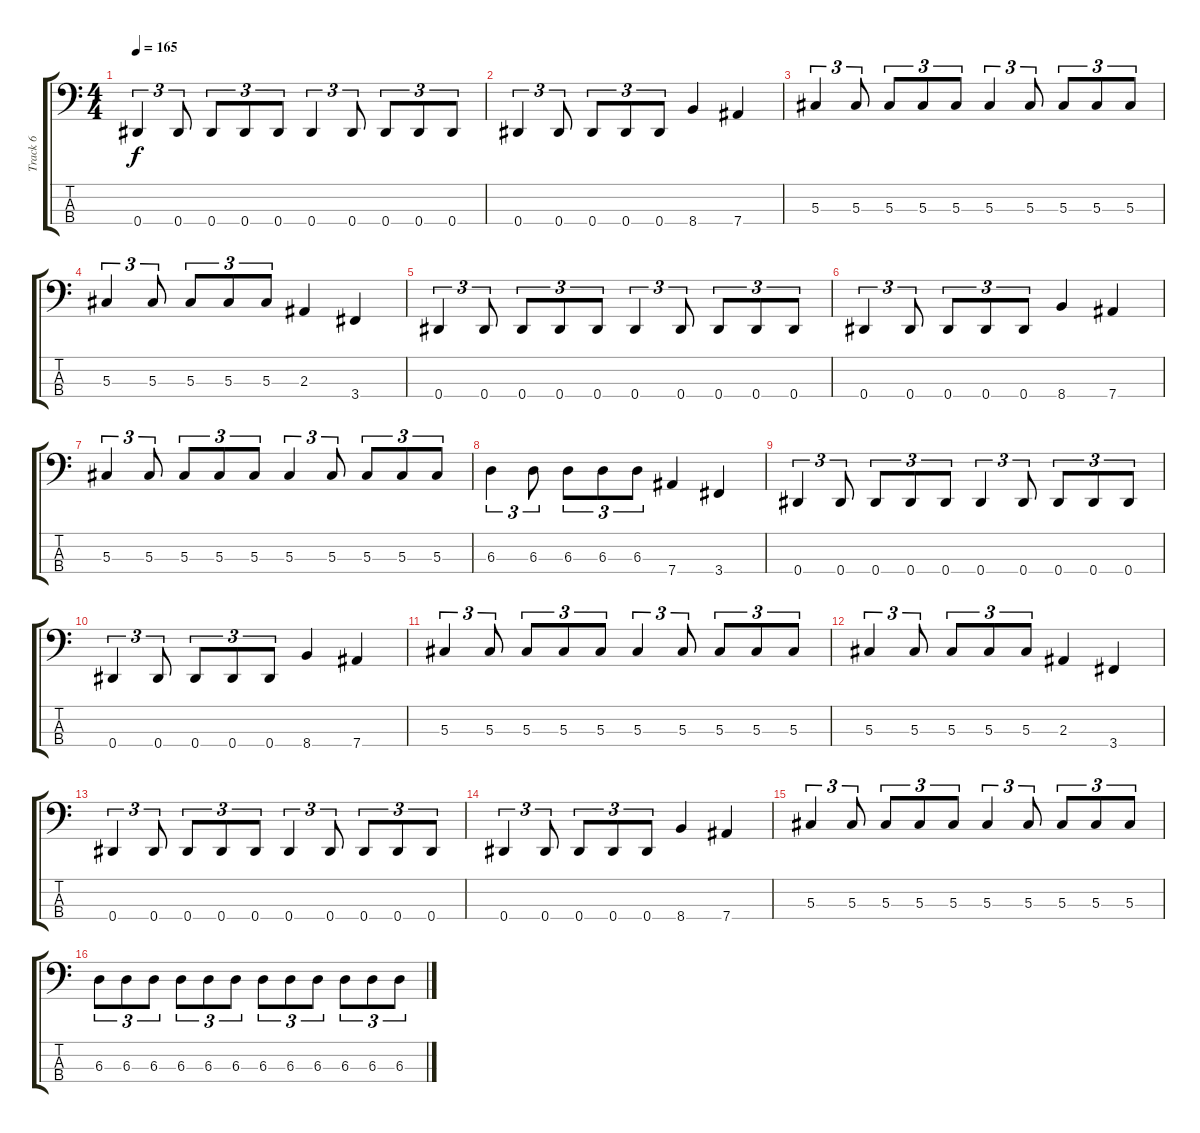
\track ("Track 6" "Track 6") {instrument electricbassfinger}
\staff {score tabs}
\tuning (Gb2 Db2 Ab1 Eb1) {hide}
\ts (4 4)
\tempo 165
\clef f4
\ks c
0.4.4{tu (3 2) dy f} 0.4.8{tu (3 2)} 0.4.8{tu (3 2)} 0.4.8{tu (3 2)} 0.4.8{tu (3 2)} 0.4.4{tu (3 2)} 0.4.8{tu (3 2)} 0.4.8{tu (3 2)} 0.4.8{tu (3 2)} 0.4.8{tu (3 2)} |
0.4.4{tu (3 2)} 0.4.8{tu (3 2)} 0.4.8{tu (3 2)} 0.4.8{tu (3 2)} 0.4.8{tu (3 2)} 8.4.4 7.4.4 |
5.3.4{tu (3 2)} 5.3.8{tu (3 2)} 5.3.8{tu (3 2)} 5.3.8{tu (3 2)} 5.3.8{tu (3 2)} 5.3.4{tu (3 2)} 5.3.8{tu (3 2)} 5.3.8{tu (3 2)} 5.3.8{tu (3 2)} 5.3.8{tu (3 2)} |
5.3.4{tu (3 2)} 5.3.8{tu (3 2)} 5.3.8{tu (3 2)} 5.3.8{tu (3 2)} 5.3.8{tu (3 2)} 2.3.4 3.4.4 |
0.4.4{tu (3 2)} 0.4.8{tu (3 2)} 0.4.8{tu (3 2)} 0.4.8{tu (3 2)} 0.4.8{tu (3 2)} 0.4.4{tu (3 2)} 0.4.8{tu (3 2)} 0.4.8{tu (3 2)} 0.4.8{tu (3 2)} 0.4.8{tu (3 2)} |
0.4.4{tu (3 2)} 0.4.8{tu (3 2)} 0.4.8{tu (3 2)} 0.4.8{tu (3 2)} 0.4.8{tu (3 2)} 8.4.4 7.4.4 |
5.3.4{tu (3 2)} 5.3.8{tu (3 2)} 5.3.8{tu (3 2)} 5.3.8{tu (3 2)} 5.3.8{tu (3 2)} 5.3.4{tu (3 2)} 5.3.8{tu (3 2)} 5.3.8{tu (3 2)} 5.3.8{tu (3 2)} 5.3.8{tu (3 2)} |
6.3.4{tu (3 2)} 6.3.8{tu (3 2)} 6.3.8{tu (3 2)} 6.3.8{tu (3 2)} 6.3.8{tu (3 2)} 7.4.4 3.4.4 |
0.4.4{tu (3 2)} 0.4.8{tu (3 2)} 0.4.8{tu (3 2)} 0.4.8{tu (3 2)} 0.4.8{tu (3 2)} 0.4.4{tu (3 2)} 0.4.8{tu (3 2)} 0.4.8{tu (3 2)} 0.4.8{tu (3 2)} 0.4.8{tu (3 2)} |
0.4.4{tu (3 2)} 0.4.8{tu (3 2)} 0.4.8{tu (3 2)} 0.4.8{tu (3 2)} 0.4.8{tu (3 2)} 8.4.4 7.4.4 |
5.3.4{tu (3 2)} 5.3.8{tu (3 2)} 5.3.8{tu (3 2)} 5.3.8{tu (3 2)} 5.3.8{tu (3 2)} 5.3.4{tu (3 2)} 5.3.8{tu (3 2)} 5.3.8{tu (3 2)} 5.3.8{tu (3 2)} 5.3.8{tu (3 2)} |
5.3.4{tu (3 2)} 5.3.8{tu (3 2)} 5.3.8{tu (3 2)} 5.3.8{tu (3 2)} 5.3.8{tu (3 2)} 2.3.4 3.4.4 |
0.4.4{tu (3 2)} 0.4.8{tu (3 2)} 0.4.8{tu (3 2)} 0.4.8{tu (3 2)} 0.4.8{tu (3 2)} 0.4.4{tu (3 2)} 0.4.8{tu (3 2)} 0.4.8{tu (3 2)} 0.4.8{tu (3 2)} 0.4.8{tu (3 2)} |
0.4.4{tu (3 2)} 0.4.8{tu (3 2)} 0.4.8{tu (3 2)} 0.4.8{tu (3 2)} 0.4.8{tu (3 2)} 8.4.4 7.4.4 |
5.3.4{tu (3 2)} 5.3.8{tu (3 2)} 5.3.8{tu (3 2)} 5.3.8{tu (3 2)} 5.3.8{tu (3 2)} 5.3.4{tu (3 2)} 5.3.8{tu (3 2)} 5.3.8{tu (3 2)} 5.3.8{tu (3 2)} 5.3.8{tu (3 2)} |
6.3.8{tu (3 2)} 6.3.8{tu (3 2)} 6.3.8{tu (3 2)} 6.3.8{tu (3 2)} 6.3.8{tu (3 2)} 6.3.8{tu (3 2)} 6.3.8{tu (3 2)} 6.3.8{tu (3 2)} 6.3.8{tu (3 2)} 6.3.8{tu (3 2)} 6.3.8{tu (3 2)} 6.3.8{tu (3 2)}
